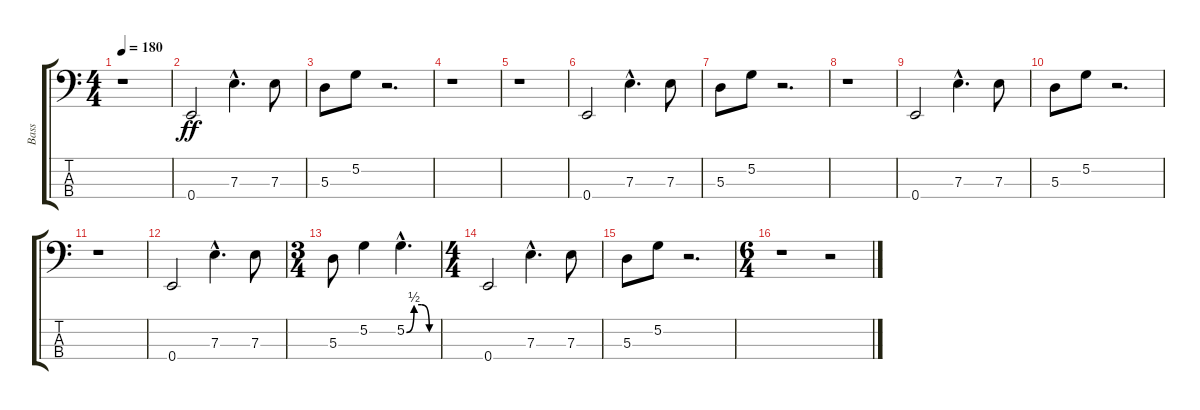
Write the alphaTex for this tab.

\track ("Bass" "Bass") {instrument electricbassfinger}
\staff {score tabs}
\tuning (G2 D2 A1 E1) {hide}
\ts (4 4)
\tempo 180
\clef f4
\ks c
r.1{dy ff} |
0.4.2 7.3{hac}.4{d} 7.3.8 |
5.3.8 5.2.8 r.2{d} |
r.1 |
r.1 |
0.4.2 7.3{hac}.4{d} 7.3.8 |
5.3.8 5.2.8 r.2{d} |
r.1 |
0.4.2 7.3{hac}.4{d} 7.3.8 |
5.3.8 5.2.8 r.2{d} |
r.1 |
0.4.2 7.3{hac}.4{d} 7.3.8 |
\ts (3 4)
5.3.8 5.2.4 5.2{be (custom 0 0 15 2 30 2 45 0 60 0) hac}.4{d} |
\ts (4 4)
0.4.2 7.3{hac}.4{d} 7.3.8 |
5.3.8 5.2.8 r.2{d} |
\ts (6 4)
r.1 r.2
